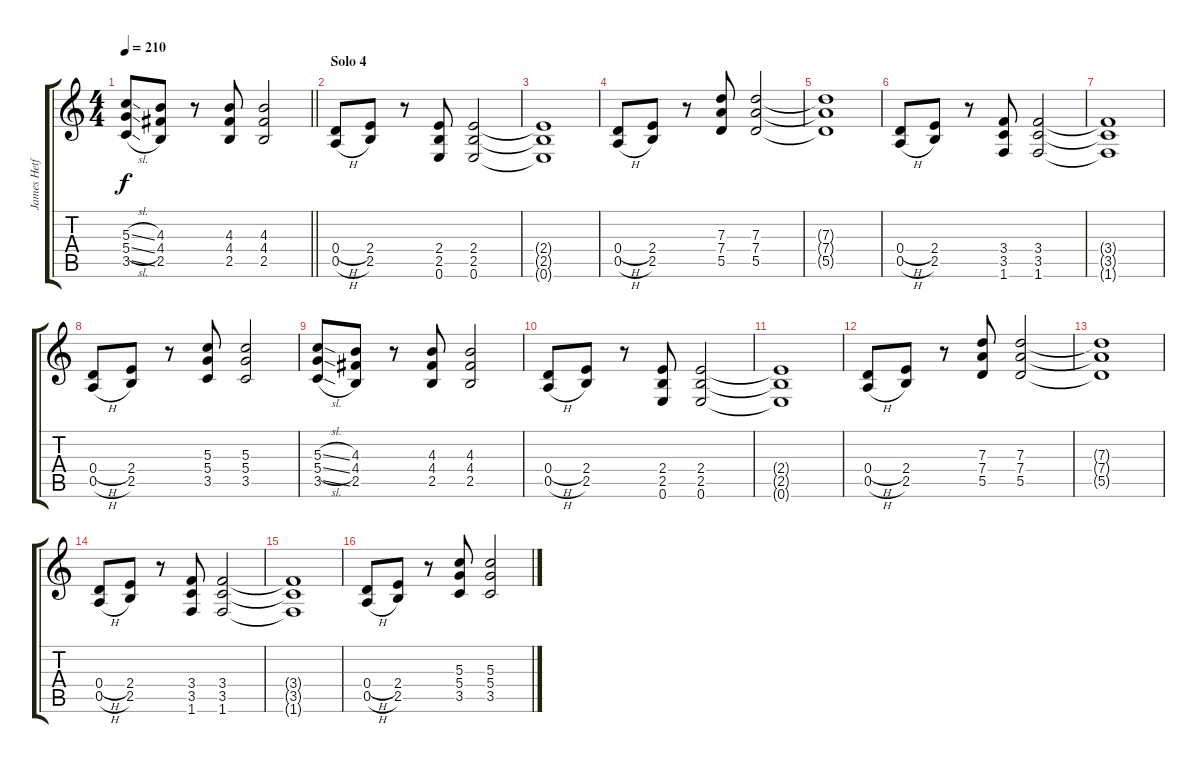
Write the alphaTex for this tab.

\track ("James Hetfield" "James Hetf") {instrument electricguitarclean}
\staff {score tabs}
\tuning (E4 B3 G3 D3 A2 E2) {hide}
\ts (4 4)
\tempo 210
\clef g2
\barLineRight lightlight
\ks c
(5.3{sl} 5.4{sl} 3.5{sl}).8{dy f} (4.3 4.4 2.5).8 r.8 (4.3 4.4 2.5).8 (4.3 4.4 2.5).2 |
\section ("" "Solo 4")
(0.4{h} 0.5{h}).8 (2.4 2.5).8 r.8 (2.4 2.5 0.6).8 (2.4 2.5 0.6).2 |
(2.4{t} 2.5{t} 0.6{t}).1 |
(0.4{h} 0.5{h}).8 (2.4 2.5).8 r.8 (7.3 7.4 5.5).8 (7.3 7.4 5.5).2 |
(7.3{t} 7.4{t} 5.5{t}).1 |
(0.4{h} 0.5{h}).8 (2.4 2.5).8 r.8 (3.4 3.5 1.6).8 (3.4 3.5 1.6).2 |
(3.4{t} 3.5{t} 1.6{t}).1 |
(0.4{h} 0.5{h}).8 (2.4 2.5).8 r.8 (5.3 5.4 3.5).8 (5.3 5.4 3.5).2 |
(5.3{sl} 5.4{sl} 3.5{sl}).8 (4.3 4.4 2.5).8 r.8 (4.3 4.4 2.5).8 (4.3 4.4 2.5).2 |
(0.4{h} 0.5{h}).8 (2.4 2.5).8 r.8 (2.4 2.5 0.6).8 (2.4 2.5 0.6).2 |
(2.4{t} 2.5{t} 0.6{t}).1 |
(0.4{h} 0.5{h}).8 (2.4 2.5).8 r.8 (7.3 7.4 5.5).8 (7.3 7.4 5.5).2 |
(7.3{t} 7.4{t} 5.5{t}).1 |
(0.4{h} 0.5{h}).8 (2.4 2.5).8 r.8 (3.4 3.5 1.6).8 (3.4 3.5 1.6).2 |
(3.4{t} 3.5{t} 1.6{t}).1 |
(0.4{h} 0.5{h}).8 (2.4 2.5).8 r.8 (5.3 5.4 3.5).8 (5.3 5.4 3.5).2
